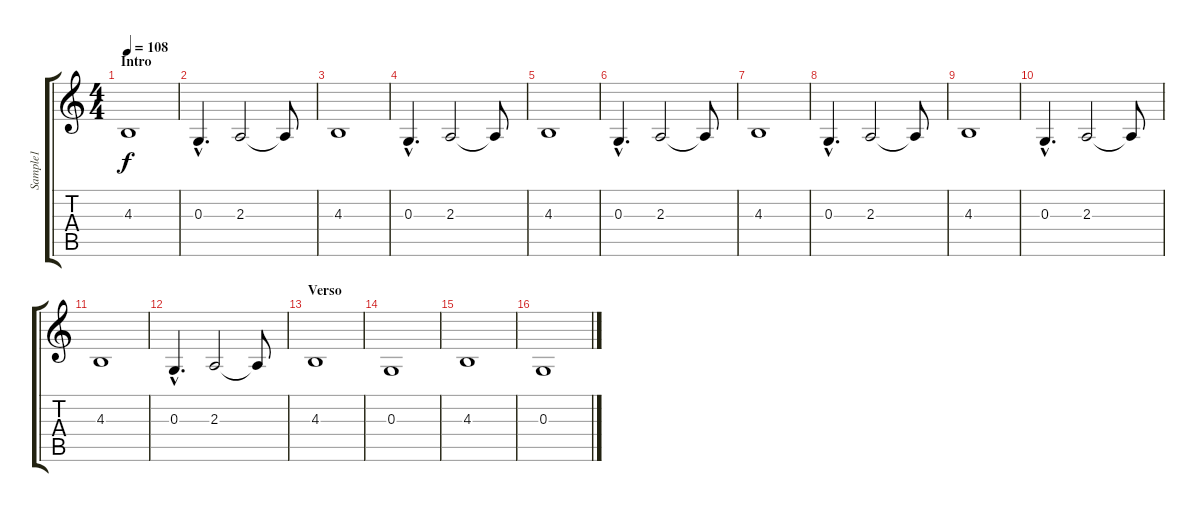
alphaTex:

\track ("Sample1" "Sample1") {instrument rockorgan}
\staff {score tabs}
\tuning (E4 B3 G3 D3 A2 E2) {hide}
\ts (4 4)
\section ("" "Intro")
\tempo 108
\clef g2
\ks c
4.3.1{dy f instrument rockorgan} |
0.3{hac}.4{d} 2.3.2 2.3{t}.8 |
4.3.1 |
0.3{hac}.4{d} 2.3.2 2.3{t}.8 |
4.3.1 |
0.3{hac}.4{d} 2.3.2 2.3{t}.8 |
4.3.1 |
0.3{hac}.4{d} 2.3.2 2.3{t}.8 |
4.3.1 |
0.3{hac}.4{d} 2.3.2 2.3{t}.8 |
4.3.1 |
0.3{hac}.4{d} 2.3.2 2.3{t}.8 |
\section ("" "Verso")
4.3.1 |
0.3.1 |
4.3.1 |
0.3.1
